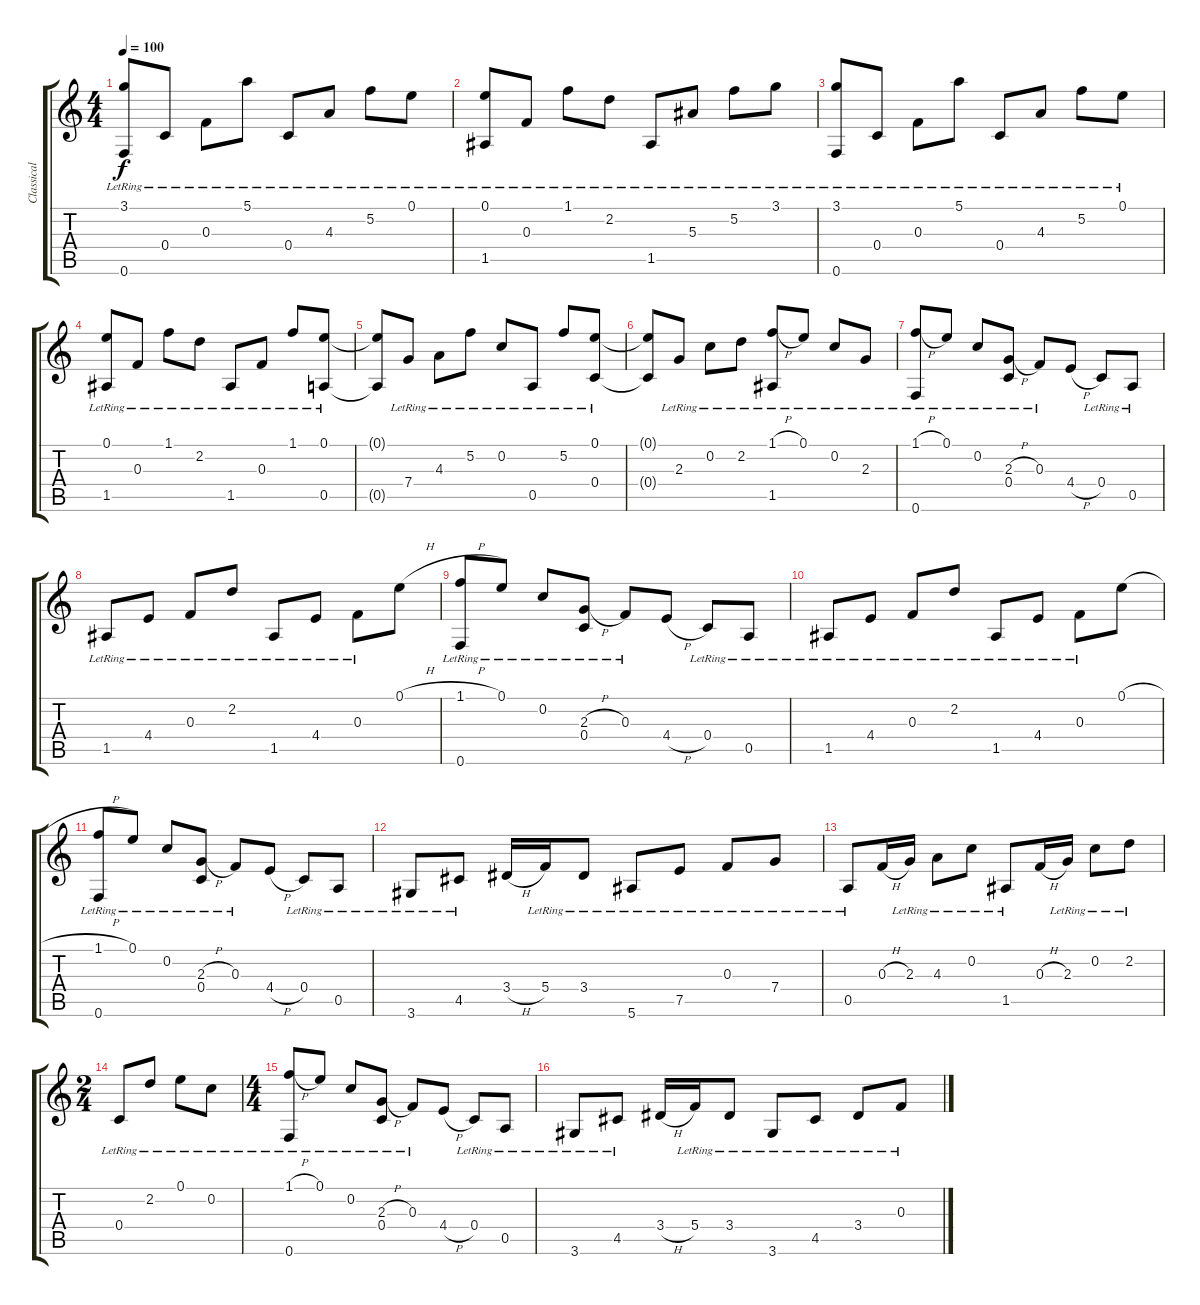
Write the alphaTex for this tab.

\track ("Classical Guitar" "Classical ") {instrument acousticguitarsteel}
\staff {score tabs}
\tuning (E4 C4 F3 C3 A2 F2) {hide}
\ts (4 4)
\tempo 100
\clef g2
\ks c
(3.1{lr} 0.6{lr}).8{dy f} 0.4{lr}.8 0.3{lr}.8 5.1{lr}.8 0.4{lr}.8 4.3{lr}.8 5.2{lr}.8 0.1{lr}.8 |
(0.1{lr} 1.5{lr}).8 0.3{lr}.8 1.1{lr}.8 2.2{lr}.8 1.5{lr}.8 5.3{lr}.8 5.2{lr}.8 3.1{lr}.8 |
(3.1{lr} 0.6{lr}).8 0.4{lr}.8 0.3{lr}.8 5.1{lr}.8 0.4{lr}.8 4.3{lr}.8 5.2{lr}.8 0.1{lr}.8 |
(0.1{lr} 1.5{lr}).8 0.3{lr}.8 1.1{lr}.8 2.2{lr}.8 1.5{lr}.8 0.3{lr}.8 1.1{lr}.8 (0.1{lr} 0.5{lr}).8 |
(0.1{t} 0.5{t}).8 7.4{lr}.8 4.3{lr}.8 5.2{lr}.8 0.2{lr}.8 0.5{lr}.8 5.2{lr}.8 (0.1{lr} 0.4{lr}).8 |
(0.1{t} 0.4{t}).8 2.3{lr}.8 0.2{lr}.8 2.2{lr}.8 (1.1{h} 1.5{lr}).8 0.1{lr}.8 0.2{lr}.8 2.3{lr}.8 |
(1.1{h} 0.6{lr}).8 0.1{lr}.8 0.2{lr}.8 (2.3{h} 0.4{lr}).8 0.3{lr}.8 4.4{h}.8 0.4{lr}.8 0.5{lr}.8 |
1.5{lr}.8 4.4{lr}.8 0.3{lr}.8 2.2{lr}.8 1.5{lr}.8 4.4{lr}.8 0.3{lr}.8 0.1{h}.8 |
(1.1{h} 0.6{lr}).8 0.1{lr}.8 0.2{lr}.8 (2.3{h} 0.4{lr}).8 0.3{lr}.8 4.4{h}.8 0.4{lr}.8 0.5{lr}.8 |
1.5{lr}.8 4.4{lr}.8 0.3{lr}.8 2.2{lr}.8 1.5{lr}.8 4.4{lr}.8 0.3{lr}.8 0.1{h}.8 |
(1.1{h} 0.6{lr}).8 0.1{lr}.8 0.2{lr}.8 (2.3{h} 0.4{lr}).8 0.3{lr}.8 4.4{h}.8 0.4{lr}.8 0.5{lr}.8 |
3.6{lr}.8 4.5{lr}.8 3.4{h}.16 5.4{lr}.16 3.4{lr}.8 5.6{lr}.8 7.5{lr}.8 0.3{lr}.8 7.4{lr}.8 |
0.5{lr}.8 0.3{h}.16 2.3{lr}.16 4.3{lr}.8 0.2{lr}.8 1.5{lr}.8 0.3{h}.16 2.3{lr}.16 0.2{lr}.8 2.2{lr}.8 |
\ts (2 4)
0.4{lr}.8 2.2{lr}.8 0.1{lr}.8 0.2{lr}.8 |
\ts (4 4)
(1.1{h} 0.6{lr}).8 0.1{lr}.8 0.2{lr}.8 (2.3{h} 0.4{lr}).8 0.3{lr}.8 4.4{h}.8 0.4{lr}.8 0.5{lr}.8 |
3.6{lr}.8 4.5{lr}.8 3.4{h}.16 5.4{lr}.16 3.4{lr}.8 3.6{lr}.8 4.5{lr}.8 3.4{lr}.8 0.3{lr}.8
